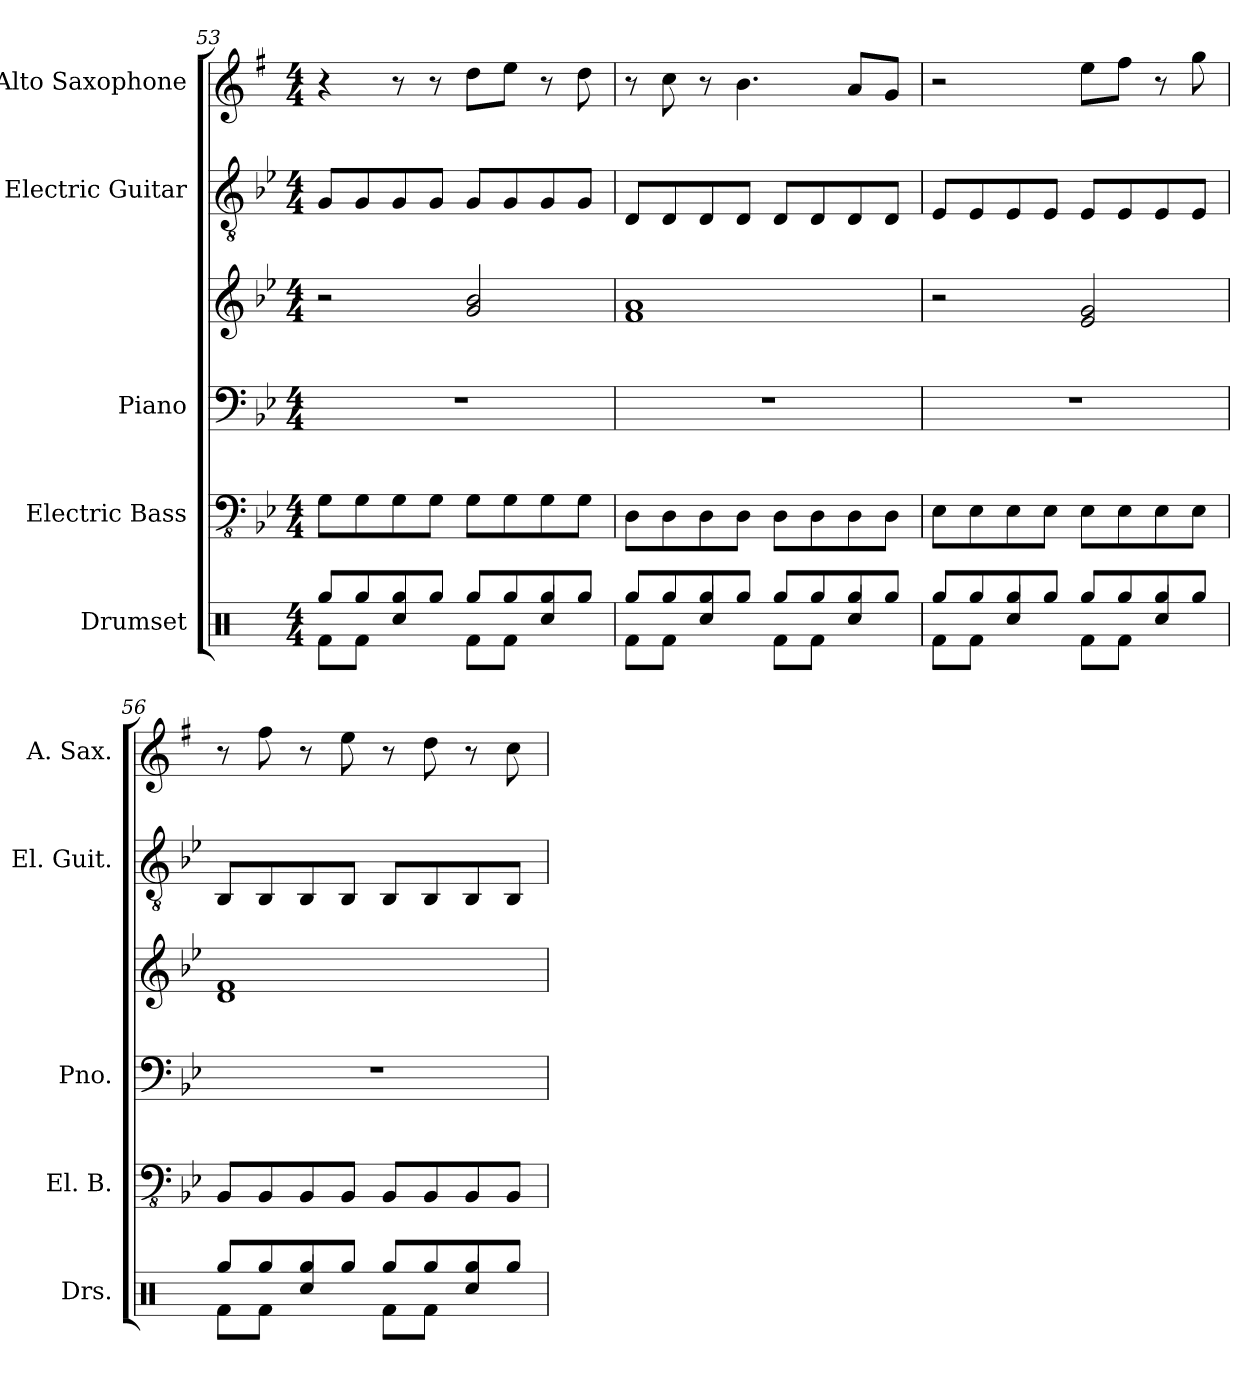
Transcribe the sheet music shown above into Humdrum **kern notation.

**kern	**kern	**kern	**kern	**kern	**kern
*part5	*part4	*part3	*part3	*part2	*part1
*staff6	*staff5	*staff4	*staff3	*staff2	*staff1
*I"Drumset	*I"Electric Bass	*I"Piano	*	*I"Electric Guitar	*I"Alto Saxophone
*I'Drs.	*I'El. B.	*I'Pno.	*	*I'El. Guit.	*I'A. Sax.
!!LO:PB:g=z
*clefX	*clefFv4	*clefF4	*clefG2	*clefGv2	*clefG2
*	*	*	*	*	*ITrd5c9
*k[]	*k[b-e-]	*k[b-e-]	*k[b-e-]	*k[b-e-]	*k[b-e-]
*C:	*B-:	*B-:	*B-:	*B-:	*B-:
*M4/4	*M4/4	*M4/4	*M4/4	*M4/4	*M4/4
=53	=53	=53	=53	=53	=53
*^	*	*	*	*	*
8Rgg/L	8Rf\L	8GG\L	1r	2r	8G/L	4r
8Rgg/	8Rf\J	8GG\	.	.	8G/	.
8Rgg/	4Rcc/	8GG\	.	.	8G/	8r
8Rgg/J	.	8GG\J	.	.	8G/J	8r
8Rgg/L	8Rf\L	8GG\L	.	2g/ 2b-/	8G/L	8f\L
8Rgg/	8Rf\J	8GG\	.	.	8G/	8g\J
8Rgg/	4Rcc/	8GG\	.	.	8G/	8r
8Rgg/J	.	8GG\J	.	.	8G/J	8f\
=54	=54	=54	=54	=54	=54	=54
8Rgg/L	8Rf\L	8DD\L	1r	1f 1a	8D/L	8r
8Rgg/	8Rf\J	8DD\	.	.	8D/	8e-\
8Rgg/	4Rcc/	8DD\	.	.	8D/	8r
8Rgg/J	.	8DD\J	.	.	8D/J	4.d\
8Rgg/L	8Rf\L	8DD\L	.	.	8D/L	.
8Rgg/	8Rf\J	8DD\	.	.	8D/	.
8Rgg/	4Rcc/	8DD\	.	.	8D/	8c/L
8Rgg/J	.	8DD\J	.	.	8D/J	8B-/J
=55	=55	=55	=55	=55	=55	=55
8Rgg/L	8Rf\L	8EE-\L	1r	2r	8E-/L	2r
8Rgg/	8Rf\J	8EE-\	.	.	8E-/	.
8Rgg/	4Rcc/	8EE-\	.	.	8E-/	.
8Rgg/J	.	8EE-\J	.	.	8E-/J	.
8Rgg/L	8Rf\L	8EE-\L	.	2e-/ 2g/	8E-/L	8g\L
8Rgg/	8Rf\J	8EE-\	.	.	8E-/	8a\J
8Rgg/	4Rcc/	8EE-\	.	.	8E-/	8r
8Rgg/J	.	8EE-\J	.	.	8E-/J	8b-\
=56	=56	=56	=56	=56	=56	=56
8Rgg/L	8Rf\L	8BBB-/L	1r	1d 1f	8BB-/L	8r
8Rgg/	8Rf\J	8BBB-/	.	.	8BB-/	8a\
8Rgg/	4Rcc/	8BBB-/	.	.	8BB-/	8r
8Rgg/J	.	8BBB-/J	.	.	8BB-/J	8g\
8Rgg/L	8Rf\L	8BBB-/L	.	.	8BB-/L	8r
8Rgg/	8Rf\J	8BBB-/	.	.	8BB-/	8f\
8Rgg/	4Rcc/	8BBB-/	.	.	8BB-/	8r
8Rgg/J	.	8BBB-/J	.	.	8BB-/J	8e-\
*v	*v	*	*	*	*	*
=	=	=	=	=	=
*-	*-	*-	*-	*-	*-
